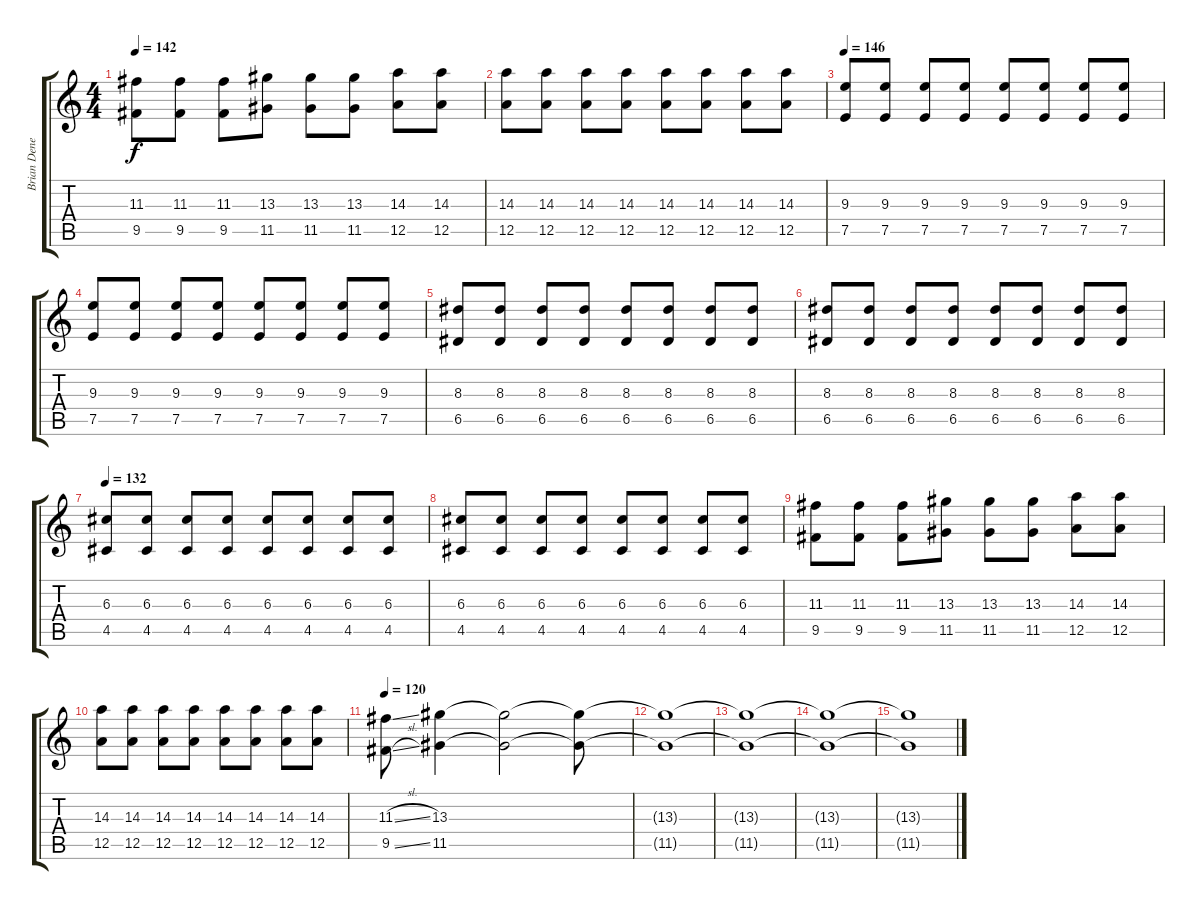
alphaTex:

\track ("Brian Deneeve" "Brian Dene") {instrument electricguitarclean}
\staff {score tabs}
\tuning (E4 B3 G3 D3 A2 E2) {hide}
\ts (4 4)
\tempo 142
\clef g2
\ks c
(11.3 9.5).8{dy f} (11.3 9.5).8 (11.3 9.5).8 (13.3 11.5).8 (13.3 11.5).8 (13.3 11.5).8 (14.3 12.5).8 (14.3 12.5).8 |
(14.3 12.5).8 (14.3 12.5).8 (14.3 12.5).8 (14.3 12.5).8 (14.3 12.5).8 (14.3 12.5).8 (14.3 12.5).8 (14.3 12.5).8 |
\tempo 146
(9.3 7.5).8 (9.3 7.5).8 (9.3 7.5).8 (9.3 7.5).8 (9.3 7.5).8 (9.3 7.5).8 (9.3 7.5).8 (9.3 7.5).8 |
(9.3 7.5).8 (9.3 7.5).8 (9.3 7.5).8 (9.3 7.5).8 (9.3 7.5).8 (9.3 7.5).8 (9.3 7.5).8 (9.3 7.5).8 |
(8.3 6.5).8 (8.3 6.5).8 (8.3 6.5).8 (8.3 6.5).8 (8.3 6.5).8 (8.3 6.5).8 (8.3 6.5).8 (8.3 6.5).8 |
(8.3 6.5).8 (8.3 6.5).8 (8.3 6.5).8 (8.3 6.5).8 (8.3 6.5).8 (8.3 6.5).8 (8.3 6.5).8 (8.3 6.5).8 |
\tempo 132
(6.3 4.5).8 (6.3 4.5).8 (6.3 4.5).8 (6.3 4.5).8 (6.3 4.5).8 (6.3 4.5).8 (6.3 4.5).8 (6.3 4.5).8 |
(6.3 4.5).8 (6.3 4.5).8 (6.3 4.5).8 (6.3 4.5).8 (6.3 4.5).8 (6.3 4.5).8 (6.3 4.5).8 (6.3 4.5).8 |
(11.3 9.5).8 (11.3 9.5).8 (11.3 9.5).8 (13.3 11.5).8 (13.3 11.5).8 (13.3 11.5).8 (14.3 12.5).8 (14.3 12.5).8 |
(14.3 12.5).8 (14.3 12.5).8 (14.3 12.5).8 (14.3 12.5).8 (14.3 12.5).8 (14.3 12.5).8 (14.3 12.5).8 (14.3 12.5).8 |
\tempo 120
(11.3{sl} 9.5{sl}).8 (13.3 11.5).4 (13.3{t} 11.5{t}).2 (13.3{t} 11.5{t}).8 |
(13.3{t} 11.5{t}).1 |
(13.3{t} 11.5{t}).1 |
(13.3{t} 11.5{t}).1 |
(13.3{t} 11.5{t}).1
